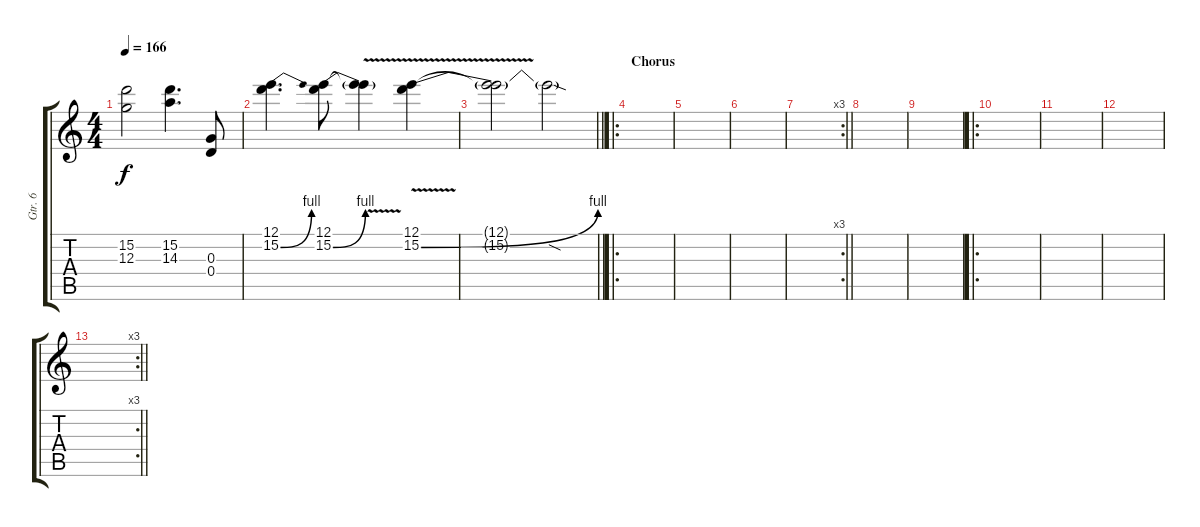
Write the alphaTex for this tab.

\track ("Gtr. 6" "Gtr. 6") {instrument distortionguitar}
\staff {score tabs}
\tuning (E4 B3 G3 D3 A2 E2) {hide}
\ts (4 4)
\tempo 166
\clef g2
\ks c
(15.2 12.3).2{dy f} (15.2 14.3).4{d} (0.3 0.4).8 |
(12.1 15.2{be (bend 0 0 60 4)}).4{d} (12.1 15.2{be (bend 0 0 60 4)}).8 (12.1{t} 15.2{v t}).4 (12.1 15.2{be (bend 0 0 60 4) v}).4 |
\barLineRight lightlight
(12.1{t} 15.2{t}).2 15.2{sod t}.2 |
\ro
\section ("" "Chorus")
|
|
|
\rc 3
\barLineRight lightlight
|
|
|
\ro
|
|
|
\rc 3
\barLineRight lightlight
